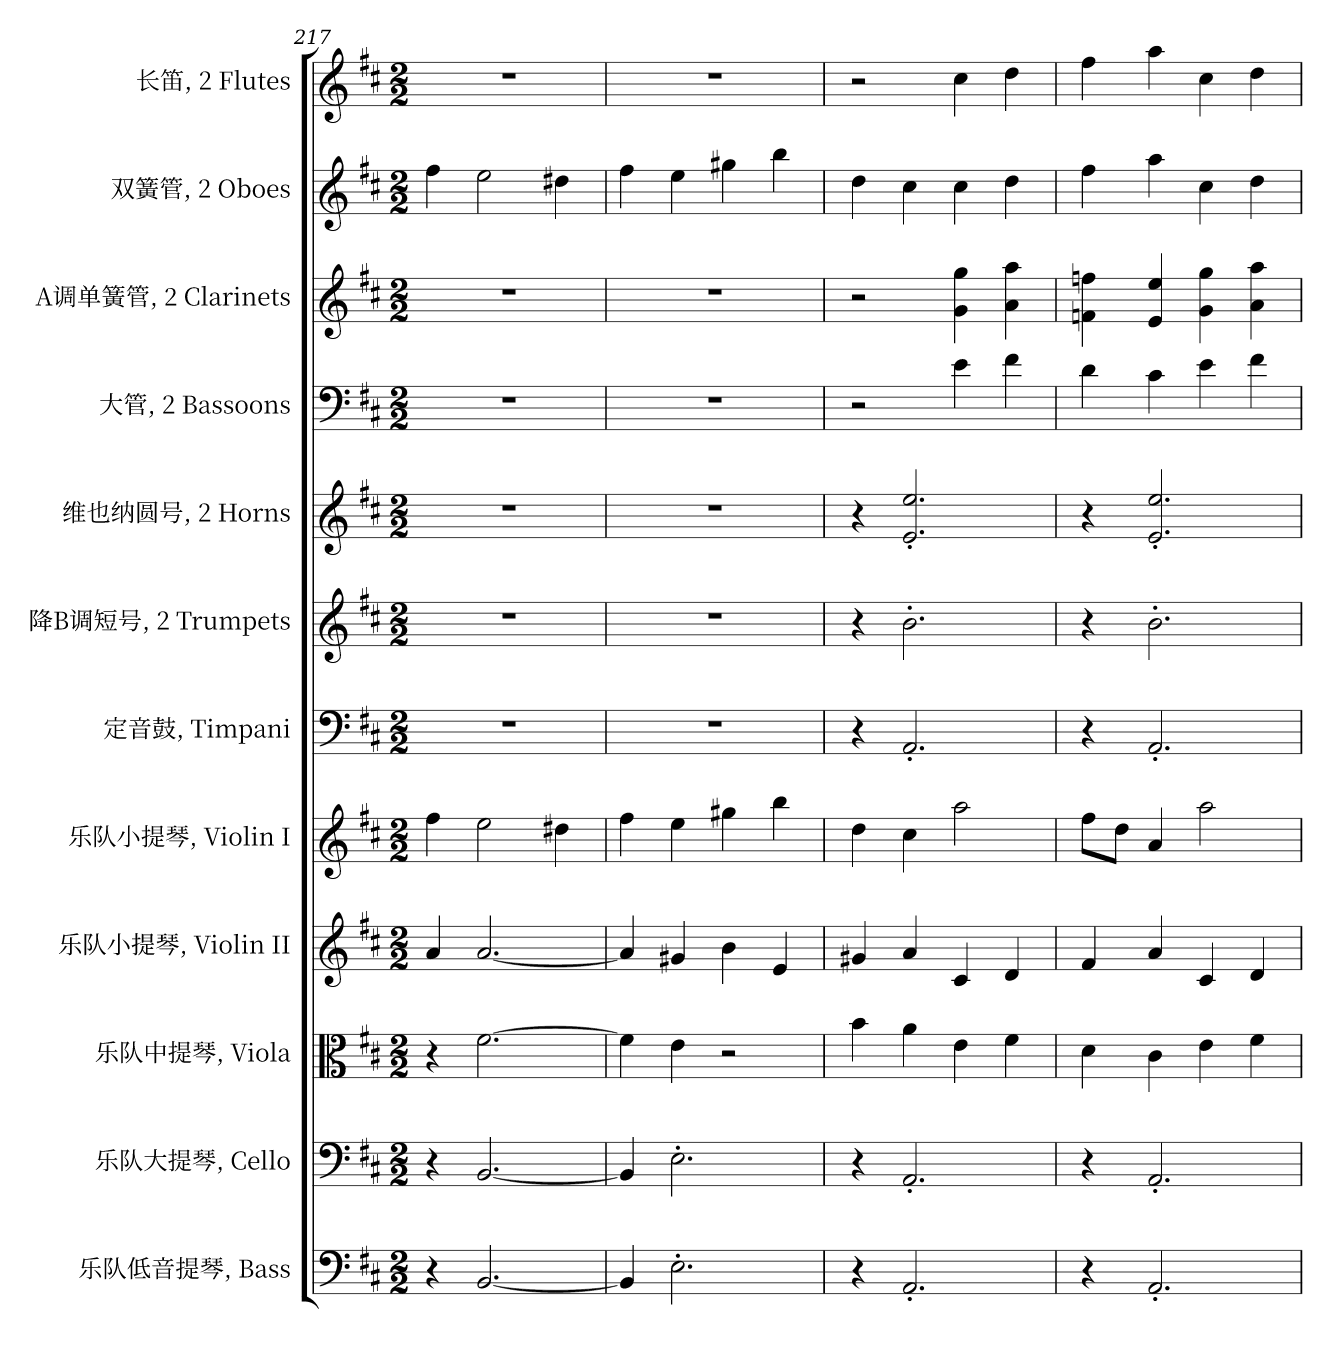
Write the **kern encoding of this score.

**kern	**kern	**kern	**kern	**kern	**kern	**kern	**kern	**kern	**kern	**kern	**kern
*part12	*part11	*part10	*part9	*part8	*part7	*part6	*part5	*part4	*part3	*part2	*part1
*staff12	*staff11	*staff10	*staff9	*staff8	*staff7	*staff6	*staff5	*staff4	*staff3	*staff2	*staff1
*I"乐队低音提琴, Bass	*I"乐队大提琴, Cello	*I"乐队中提琴, Viola	*I"乐队小提琴, Violin II	*I"乐队小提琴, Violin I	*I"定音鼓, Timpani	*I"降B调短号, 2 Trumpets	*I"维也纳圆号, 2 Horns	*I"大管, 2 Bassoons	*I"A调单簧管, 2 Clarinets	*I"双簧管, 2 Oboes	*I"长笛, 2 Flutes
*	*	*	*	*	*I'Timp.	*	*	*I'Bsn.	*I'A Cl.	*I'Ob.	*I'Fl.
*clefF4	*clefF4	*clefC3	*clefG2	*clefG2	*clefF4	*clefG2	*clefG2	*clefF4	*clefG2	*clefG2	*clefG2
*ITrd7c12	*	*	*	*	*	*ITrd1c2	*ITrd4c7	*	*ITrd2c3	*	*
*k[f#c#]	*k[f#c#]	*k[f#c#]	*k[f#c#]	*k[f#c#]	*k[f#c#]	*k[]	*k[f#]	*k[f#c#]	*k[f#c#g#d#a#]	*k[f#c#]	*k[f#c#]
*M2/2	*M2/2	*M2/2	*M2/2	*M2/2	*M2/2	*M2/2	*M2/2	*M2/2	*M2/2	*M2/2	*M2/2
=217	=217	=217	=217	=217	=217	=217	=217	=217	=217	=217	=217
4r	4r	4r	4a/	4ff#\	1r	1r	1r	1r	1r	4ff#\	1r
[2.BBB/	[2.BB/	[2.f#\	[2.a/	2ee\	.	.	.	.	.	2ee\	.
.	.	.	.	4dd#X\	.	.	.	.	.	4dd#X\	.
=218	=218	=218	=218	=218	=218	=218	=218	=218	=218	=218	=218
4BBB/]	4BB/]	4f#\]	4a/]	4ff#\	1r	1r	1r	1r	1r	4ff#\	1r
2.EE'\	2.E'\	4e\	4g#X/	4ee\	.	.	.	.	.	4ee\	.
.	.	2r	4b\	4gg#X\	.	.	.	.	.	4gg#X\	.
.	.	.	4e/	4bb\	.	.	.	.	.	4bb\	.
=219	=219	=219	=219	=219	=219	=219	=219	=219	=219	=219	=219
4r	4r	4b\	4g#X/	4dd\	4r	4r	4r	2r	2r	4dd\	2r
2.AAA'/	2.AA'/	4a\	4a/	4cc#\	2.AA'/	2.a'\	2.A/' 2.a/'	.	.	4cc#\	.
.	.	4e\	4c#/	2aa\	.	.	.	4e\	4e\ 4ee\	4cc#\	4cc#\
.	.	4f#\	4d/	.	.	.	.	4f#\	4f#\ 4ff#\	4dd\	4dd\
!!LO:PB:g=z
=220	=220	=220	=220	=220	=220	=220	=220	=220	=220	=220	=220
4r	4r	4d\	4f#/	8ff#\L	4r	4r	4r	4d\	4dn\ 4ddn\	4ff#\	4ff#\
.	.	.	.	8dd\J	.	.	.	.	.	.	.
2.AAA'/	2.AA'/	4c#\	4a/	4a/	2.AA'/	2.a'\	2.A/' 2.a/'	4c#\	4c#/ 4cc#/	4aa\	4aa\
.	.	4e\	4c#/	2aa\	.	.	.	4e\	4e\ 4ee\	4cc#\	4cc#\
.	.	4f#\	4d/	.	.	.	.	4f#\	4f#\ 4ff#\	4dd\	4dd\
=	=	=	=	=	=	=	=	=	=	=	=
*-	*-	*-	*-	*-	*-	*-	*-	*-	*-	*-	*-
